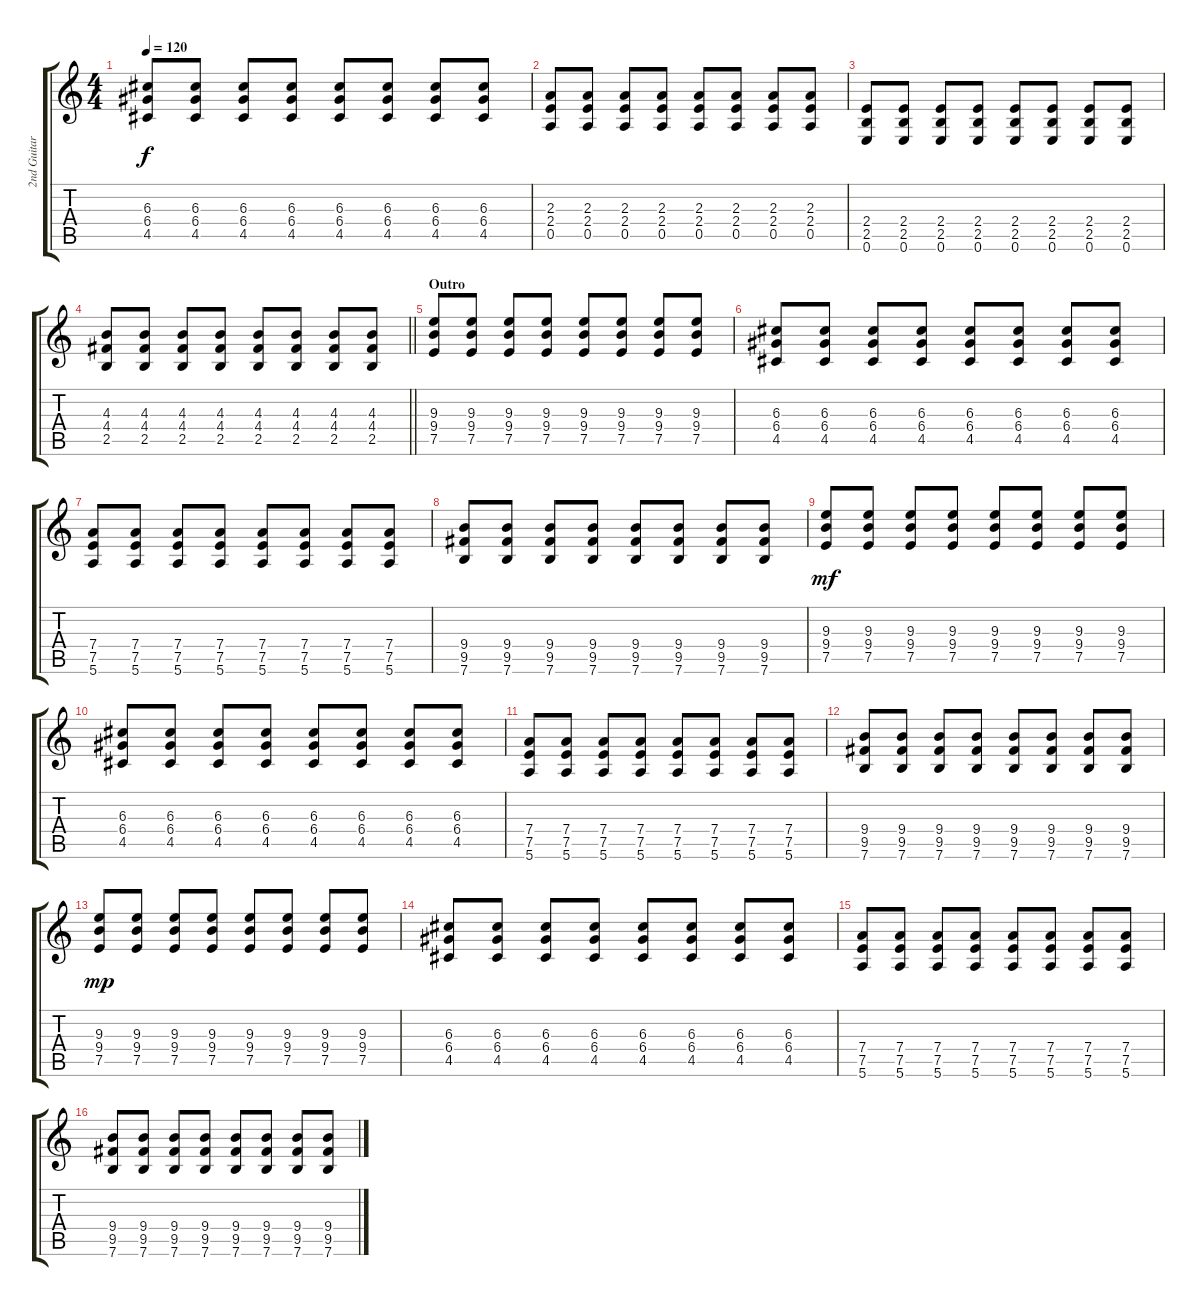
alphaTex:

\track ("2nd Guitar" "2nd Guitar") {instrument distortionguitar}
\staff {score tabs}
\tuning (E4 B3 G3 D3 A2 E2) {hide}
\ts (4 4)
\tempo 120
\clef g2
\ks c
(6.3 6.4 4.5).8{dy f} (6.3 6.4 4.5).8 (6.3 6.4 4.5).8 (6.3 6.4 4.5).8 (6.3 6.4 4.5).8 (6.3 6.4 4.5).8 (6.3 6.4 4.5).8 (6.3 6.4 4.5).8 |
(2.3 2.4 0.5).8 (2.3 2.4 0.5).8 (2.3 2.4 0.5).8 (2.3 2.4 0.5).8 (2.3 2.4 0.5).8 (2.3 2.4 0.5).8 (2.3 2.4 0.5).8 (2.3 2.4 0.5).8 |
(2.4 2.5 0.6).8 (2.4 2.5 0.6).8 (2.4 2.5 0.6).8 (2.4 2.5 0.6).8 (2.4 2.5 0.6).8 (2.4 2.5 0.6).8 (2.4 2.5 0.6).8 (2.4 2.5 0.6).8 |
\barLineRight lightlight
(4.3 4.4 2.5).8 (4.3 4.4 2.5).8 (4.3 4.4 2.5).8 (4.3 4.4 2.5).8 (4.3 4.4 2.5).8 (4.3 4.4 2.5).8 (4.3 4.4 2.5).8 (4.3 4.4 2.5).8 |
\section ("" "Outro")
(9.3 9.4 7.5).8 (9.3 9.4 7.5).8 (9.3 9.4 7.5).8 (9.3 9.4 7.5).8 (9.3 9.4 7.5).8 (9.3 9.4 7.5).8 (9.3 9.4 7.5).8 (9.3 9.4 7.5).8 |
(6.3 6.4 4.5).8 (6.3 6.4 4.5).8 (6.3 6.4 4.5).8 (6.3 6.4 4.5).8 (6.3 6.4 4.5).8 (6.3 6.4 4.5).8 (6.3 6.4 4.5).8 (6.3 6.4 4.5).8 |
(7.4 7.5 5.6).8 (7.4 7.5 5.6).8 (7.4 7.5 5.6).8 (7.4 7.5 5.6).8 (7.4 7.5 5.6).8 (7.4 7.5 5.6).8 (7.4 7.5 5.6).8 (7.4 7.5 5.6).8 |
(9.4 9.5 7.6).8 (9.4 9.5 7.6).8 (9.4 9.5 7.6).8 (9.4 9.5 7.6).8 (9.4 9.5 7.6).8 (9.4 9.5 7.6).8 (9.4 9.5 7.6).8 (9.4 9.5 7.6).8 |
(9.3 9.4 7.5).8{dy mf} (9.3 9.4 7.5).8 (9.3 9.4 7.5).8 (9.3 9.4 7.5).8 (9.3 9.4 7.5).8 (9.3 9.4 7.5).8 (9.3 9.4 7.5).8 (9.3 9.4 7.5).8 |
(6.3 6.4 4.5).8 (6.3 6.4 4.5).8 (6.3 6.4 4.5).8 (6.3 6.4 4.5).8 (6.3 6.4 4.5).8 (6.3 6.4 4.5).8 (6.3 6.4 4.5).8 (6.3 6.4 4.5).8 |
(7.4 7.5 5.6).8 (7.4 7.5 5.6).8 (7.4 7.5 5.6).8 (7.4 7.5 5.6).8 (7.4 7.5 5.6).8 (7.4 7.5 5.6).8 (7.4 7.5 5.6).8 (7.4 7.5 5.6).8 |
(9.4 9.5 7.6).8 (9.4 9.5 7.6).8 (9.4 9.5 7.6).8 (9.4 9.5 7.6).8 (9.4 9.5 7.6).8 (9.4 9.5 7.6).8 (9.4 9.5 7.6).8 (9.4 9.5 7.6).8 |
(9.3 9.4 7.5).8{dy mp} (9.3 9.4 7.5).8 (9.3 9.4 7.5).8 (9.3 9.4 7.5).8 (9.3 9.4 7.5).8 (9.3 9.4 7.5).8 (9.3 9.4 7.5).8 (9.3 9.4 7.5).8 |
(6.3 6.4 4.5).8 (6.3 6.4 4.5).8 (6.3 6.4 4.5).8 (6.3 6.4 4.5).8 (6.3 6.4 4.5).8 (6.3 6.4 4.5).8 (6.3 6.4 4.5).8 (6.3 6.4 4.5).8 |
(7.4 7.5 5.6).8 (7.4 7.5 5.6).8 (7.4 7.5 5.6).8 (7.4 7.5 5.6).8 (7.4 7.5 5.6).8 (7.4 7.5 5.6).8 (7.4 7.5 5.6).8 (7.4 7.5 5.6).8 |
(9.4 9.5 7.6).8 (9.4 9.5 7.6).8 (9.4 9.5 7.6).8 (9.4 9.5 7.6).8 (9.4 9.5 7.6).8 (9.4 9.5 7.6).8 (9.4 9.5 7.6).8 (9.4 9.5 7.6).8
